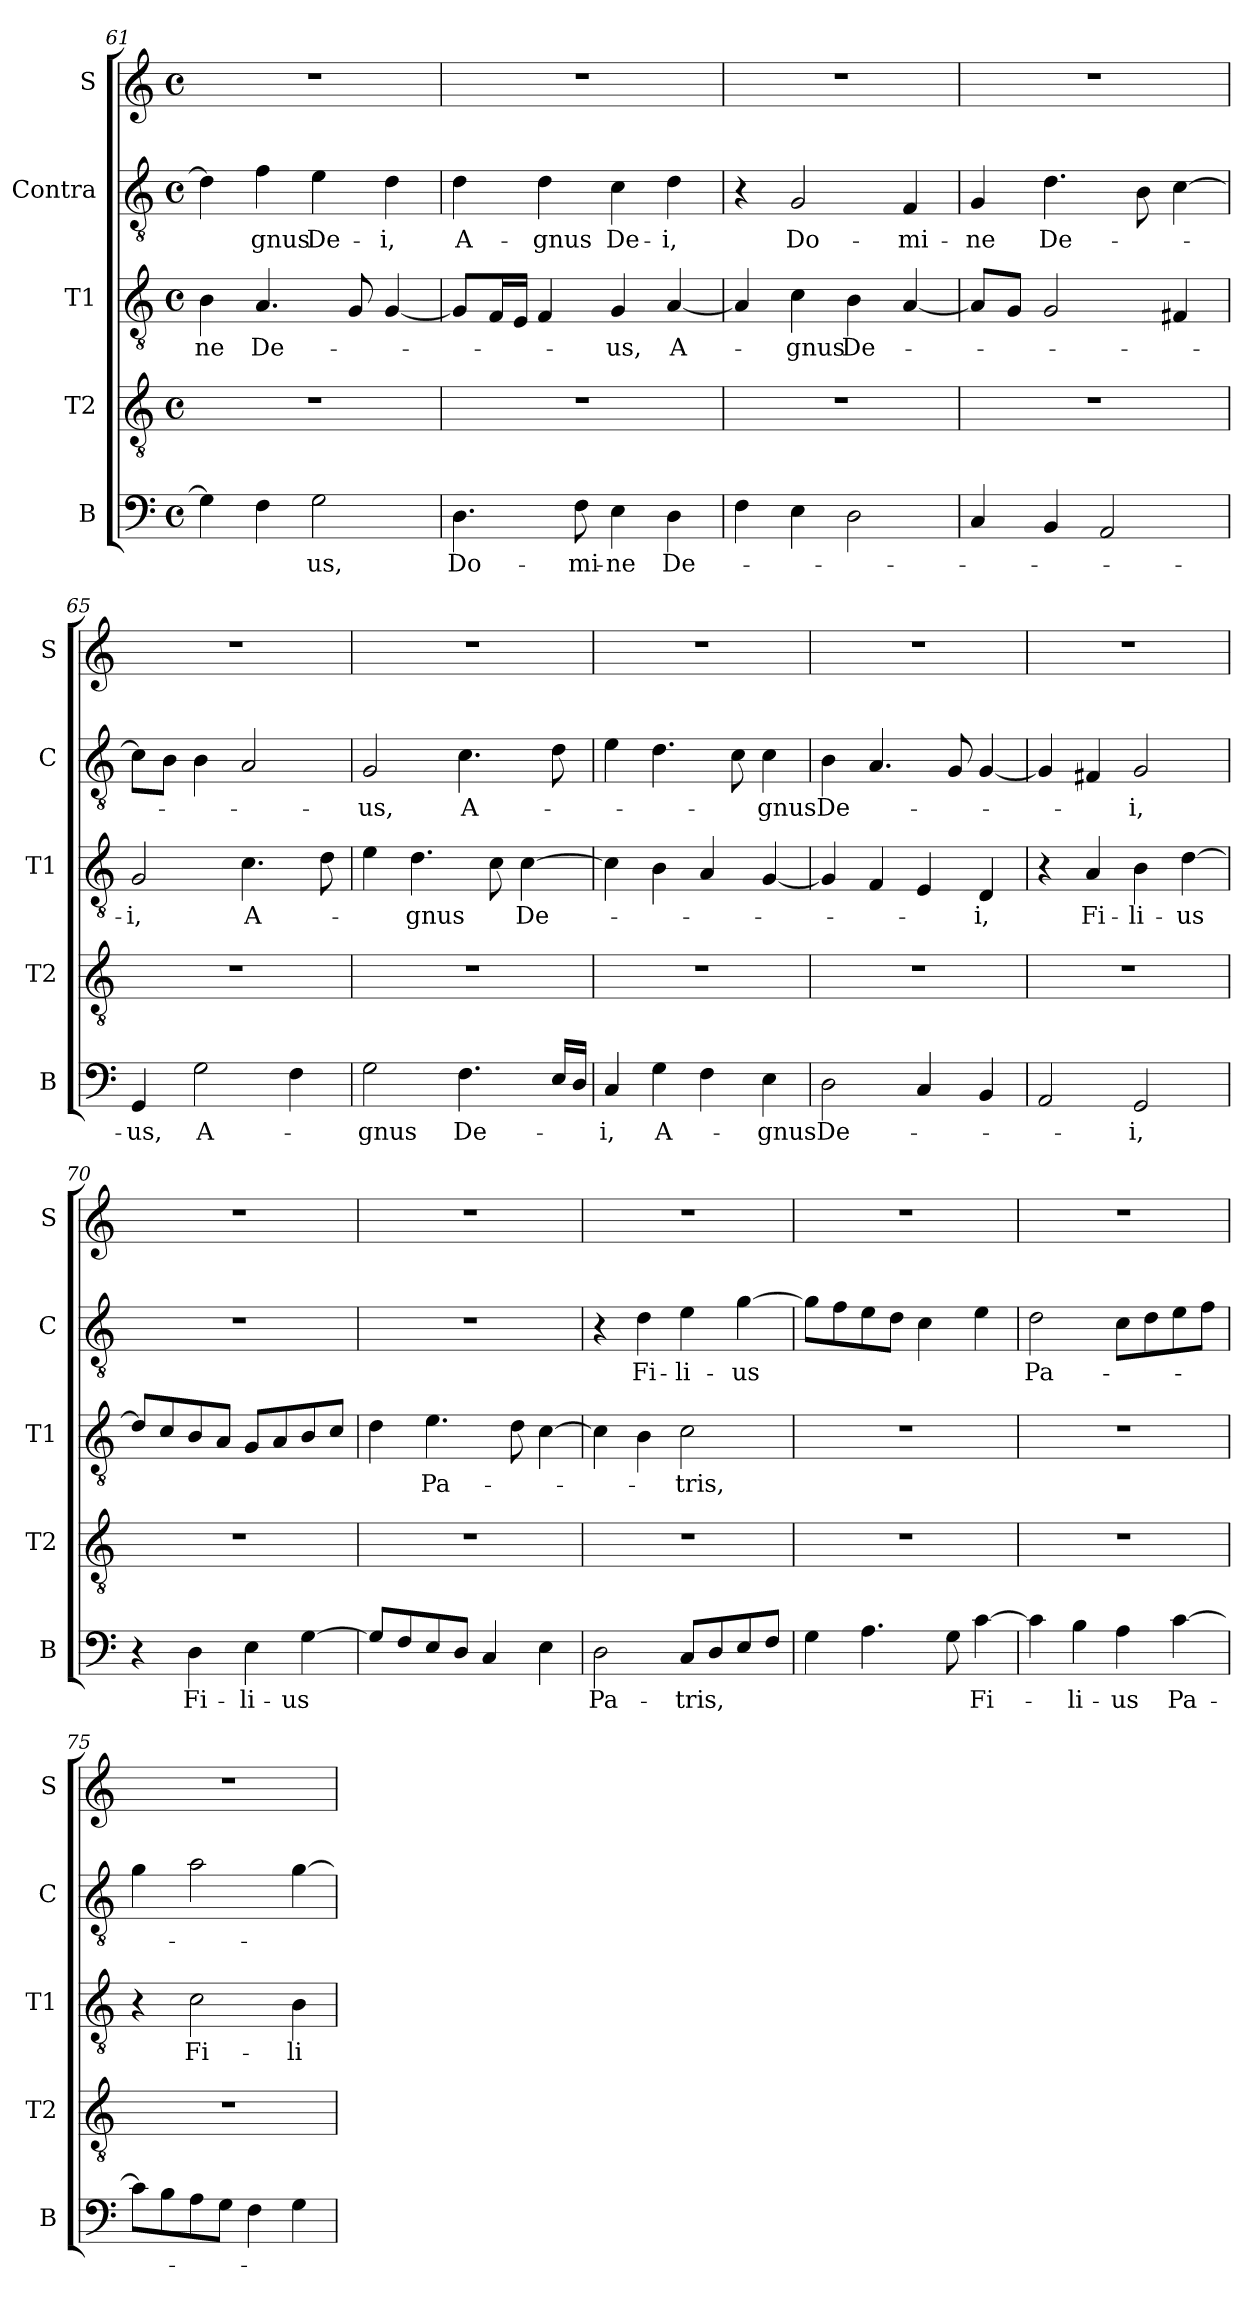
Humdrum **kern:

**kern	**text	**kern	**kern	**text	**kern	**text	**kern
*part5	*part5	*part4	*part3	*part3	*part2	*part2	*part1
*staff5	*staff5	*staff4	*staff3	*staff3	*staff2	*staff2	*staff1
*I"B	*	*I"T2	*I"T1	*	*I"Contra	*	*I"S
*I'B	*	*I'T2	*I'T1	*	*I'C	*	*I'S
*clefF4	*	*clefGv2	*clefGv2	*	*clefGv2	*	*clefG2
*k[]	*	*k[]	*k[]	*	*k[]	*	*k[]
*M4/4	*	*M4/4	*M4/4	*	*M4/4	*	*M4/4
*met(c)	*	*met(c)	*met(c)	*	*met(c)	*	*met(c)
=61	=61	=61	=61	=61	=61	=61	=61
4G\]	.	1r	4B\	-ne	4d\]	.	1r
4F\	.	.	4.A/	De-	4f\	-gnus	.
2G\	-us,	.	.	.	4e\	De-	.
.	.	.	8G/	.	.	.	.
.	.	.	[4G/	.	4d\	-i,	.
=62	=62	=62	=62	=62	=62	=62	=62
4.D\	Do-	1r	8G/L]	.	4d\	A-	1r
.	.	.	16F/L	.	.	.	.
.	.	.	16E/JJ	.	.	.	.
.	.	.	4F/	.	4d\	-gnus	.
8F\	-mi-	.	.	.	.	.	.
4E\	-ne	.	4G/	-us,	4c\	De-	.
4D\	De-	.	[4A/	A-	4d\	-i,	.
=63	=63	=63	=63	=63	=63	=63	=63
4F\	.	1r	4A/]	.	4r	.	1r
4E\	.	.	4c\	-gnus	2G/	Do-	.
2D\	.	.	4B\	De-	.	.	.
.	.	.	[4A/	.	4F/	-mi-	.
=64	=64	=64	=64	=64	=64	=64	=64
4C/	.	1r	8A/L]	.	4G/	-ne	1r
.	.	.	8G/J	.	.	.	.
4BB/	.	.	2G/	.	4.d\	De-	.
2AA/	.	.	.	.	.	.	.
.	.	.	.	.	8B\	.	.
.	.	.	4F#X/	.	[4c\	.	.
=65	=65	=65	=65	=65	=65	=65	=65
4GG/	-us,	1r	2G/	-i,	8c\L]	.	1r
.	.	.	.	.	8B\J	.	.
2G\	A-	.	.	.	4B\	.	.
.	.	.	4.c\	A-	2A/	.	.
4F\	.	.	.	.	.	.	.
.	.	.	8d\	.	.	.	.
=66	=66	=66	=66	=66	=66	=66	=66
2G\	-gnus	1r	4e\	.	2G/	-us,	1r
.	.	.	4.d\	-gnus	.	.	.
4.F\	De-	.	.	.	4.c\	A-	.
.	.	.	8c\	.	.	.	.
.	.	.	[4c\	De-	.	.	.
16E/LL	.	.	.	.	8d\	.	.
16D/JJ	.	.	.	.	.	.	.
=67	=67	=67	=67	=67	=67	=67	=67
4C/	-i,	1r	4c\]	.	4e\	.	1r
4G\	A-	.	4B\	.	4.d\	.	.
4F\	.	.	4A/	.	.	.	.
.	.	.	.	.	8c\	.	.
4E\	-gnus	.	[4G/	.	4c\	-gnus	.
=68	=68	=68	=68	=68	=68	=68	=68
2D\	De-	1r	4G/]	.	4B\	De-	1r
.	.	.	4F/	.	4.A/	.	.
4C/	.	.	4E/	.	.	.	.
.	.	.	.	.	8G/	.	.
4BB/	.	.	4D/	-i,	[4G/	.	.
=69	=69	=69	=69	=69	=69	=69	=69
2AA/	.	1r	4r	.	4G/]	.	1r
.	.	.	4A/	Fi-	4F#X/	.	.
2GG/	-i,	.	4B\	-li-	2G/	-i,	.
.	.	.	[4d\	-us	.	.	.
=70	=70	=70	=70	=70	=70	=70	=70
4r	.	1r	8d/L]	.	1r	.	1r
.	.	.	8c/	.	.	.	.
4D\	Fi-	.	8B/	.	.	.	.
.	.	.	8A/J	.	.	.	.
4E\	-li-	.	8G/L	.	.	.	.
.	.	.	8A/	.	.	.	.
[4G\	-us	.	8B/	.	.	.	.
.	.	.	8c/J	.	.	.	.
=71	=71	=71	=71	=71	=71	=71	=71
8G/L]	.	1r	4d\	.	1r	.	1r
8F/	.	.	.	.	.	.	.
8E/	.	.	4.e\	Pa-	.	.	.
8D/J	.	.	.	.	.	.	.
4C/	.	.	.	.	.	.	.
.	.	.	8d\	.	.	.	.
4E\	.	.	[4c\	.	.	.	.
=72	=72	=72	=72	=72	=72	=72	=72
2D\	Pa-	1r	4c\]	.	4r	.	1r
.	.	.	4B\	.	4d\	Fi-	.
8C/L	-tris,	.	2c\	-tris,	4e\	-li-	.
8D/	.	.	.	.	.	.	.
8E/	.	.	.	.	[4g\	-us	.
8F/J	.	.	.	.	.	.	.
=73	=73	=73	=73	=73	=73	=73	=73
4G\	.	1r	1r	.	8g\L]	.	1r
.	.	.	.	.	8f\	.	.
4.A\	.	.	.	.	8e\	.	.
.	.	.	.	.	8d\J	.	.
.	.	.	.	.	4c\	.	.
8G\	.	.	.	.	.	.	.
[4c\	Fi-	.	.	.	4e\	.	.
=74	=74	=74	=74	=74	=74	=74	=74
4c\]	.	1r	1r	.	2d\	Pa-	1r
4B\	-li-	.	.	.	.	.	.
4A\	-us	.	.	.	8c\L	.	.
.	.	.	.	.	8d\	.	.
[4c\	Pa-	.	.	.	8e\	.	.
.	.	.	.	.	8f\J	.	.
=75	=75	=75	=75	=75	=75	=75	=75
8c\L]	.	1r	4r	.	4g\	.	1r
8B\	.	.	.	.	.	.	.
8A\	.	.	2c\	Fi-	2a\	.	.
8G\J	.	.	.	.	.	.	.
4F\	.	.	.	.	.	.	.
4G\	.	.	4B\	-li-	[4g\	.	.
=	=	=	=	=	=	=	=
*-	*-	*-	*-	*-	*-	*-	*-
